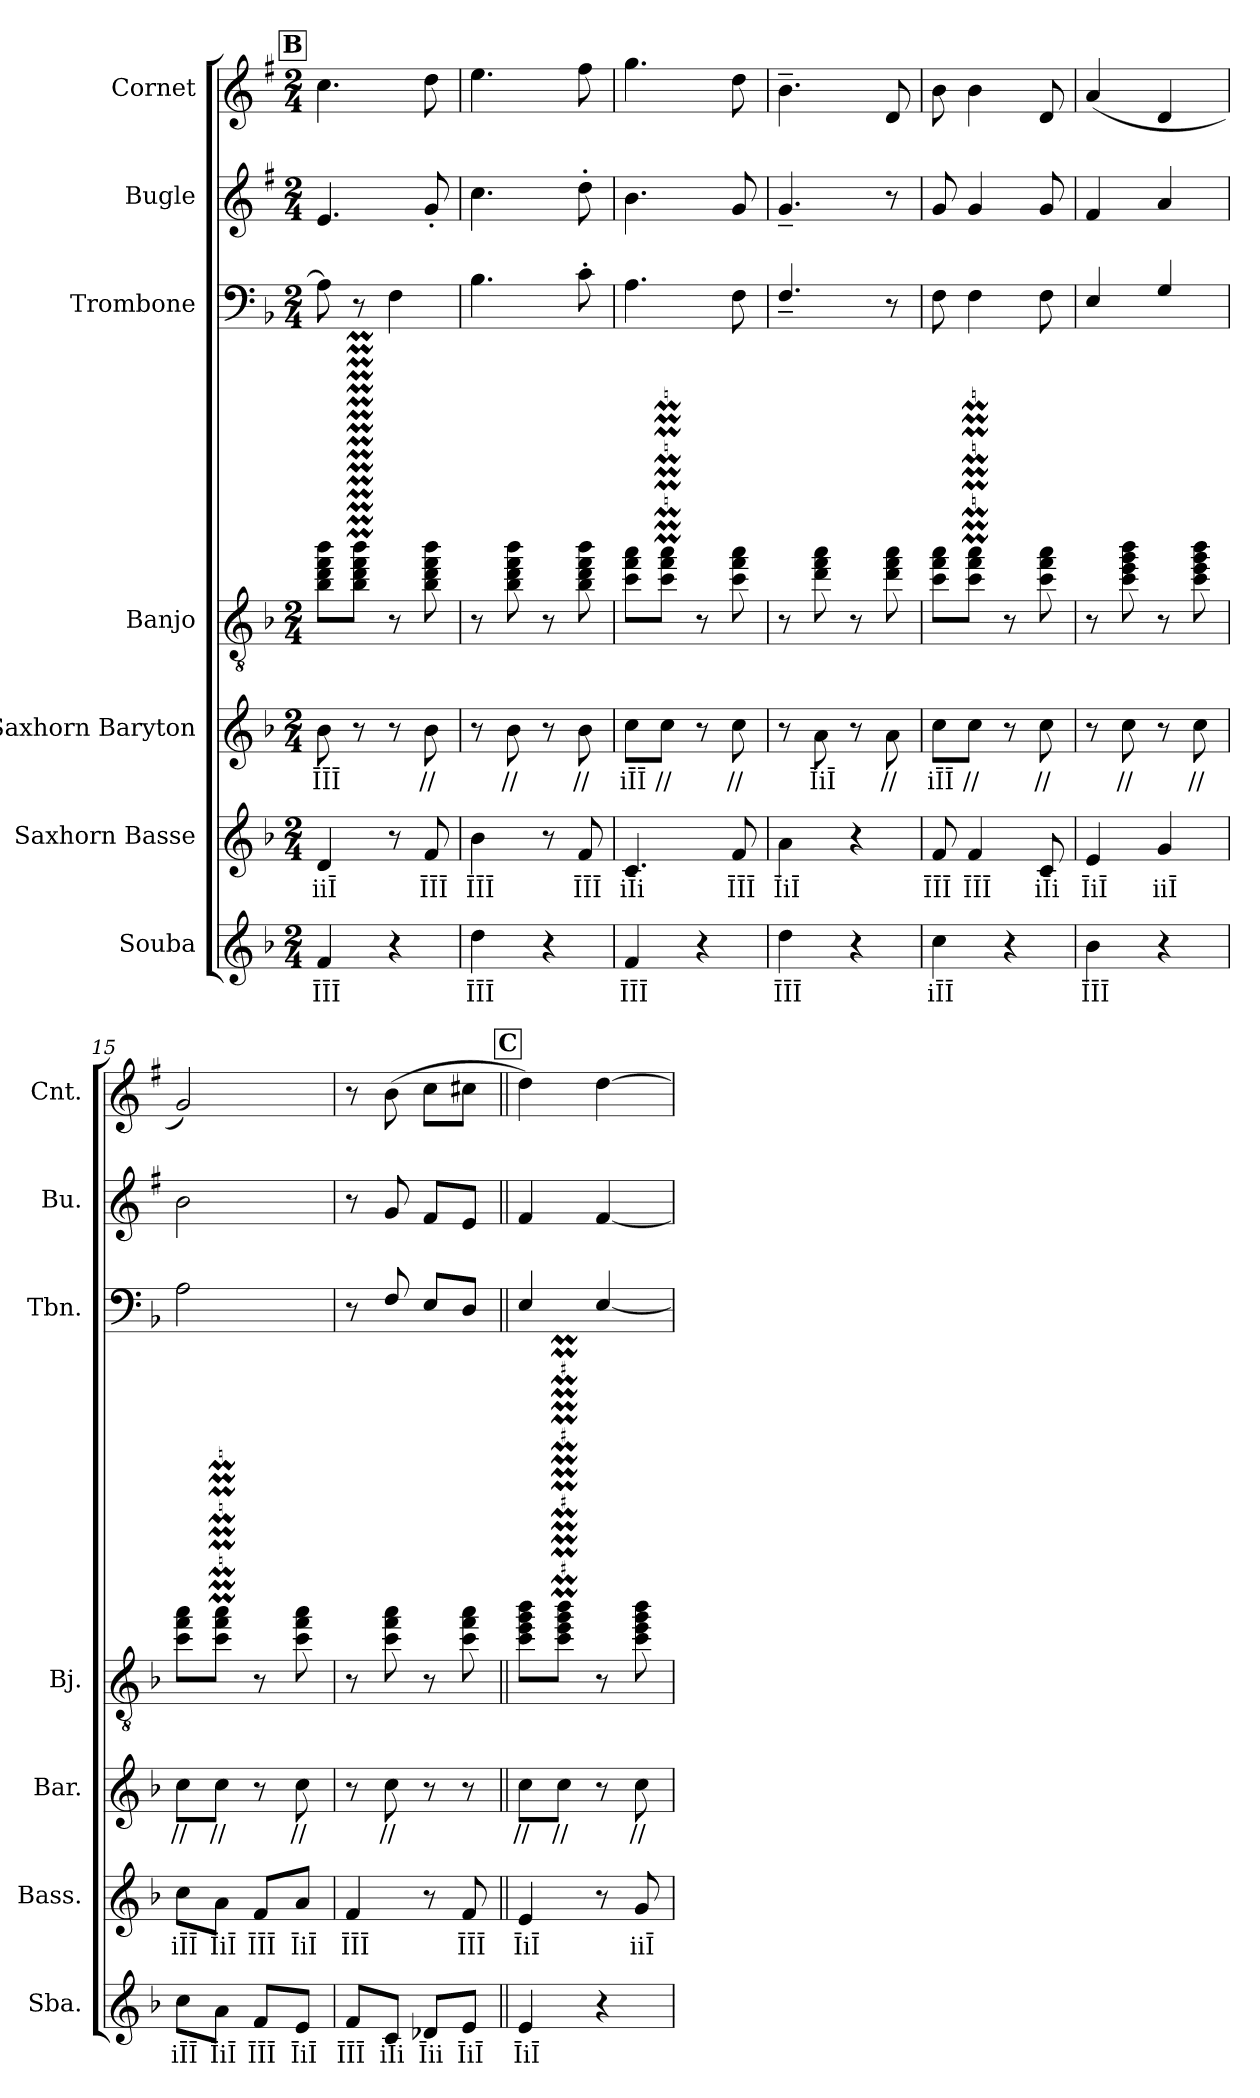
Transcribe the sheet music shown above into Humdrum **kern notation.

**kern	**text	**kern	**text	**kern	**text	**kern	**kern	**kern	**kern
*part7	*part7	*part6	*part6	*part5	*part5	*part4	*part3	*part2	*part1
*staff7	*staff7	*staff6	*staff6	*staff5	*staff5	*staff4	*staff3	*staff2	*staff1
*I"Souba	*	*I"Saxhorn Basse	*	*I"Saxhorn Baryton	*	*I"Banjo	*I"Trombone	*I"Bugle	*I"Cornet
*I'Sba.	*	*I'Bass.	*	*I'Bar.	*	*I'Bj.	*I'Tbn.	*I'Bu.	*I'Cnt.
*clefG2	*	*clefG2	*	*clefG2	*	*clefGv2	*clefF4	*clefG2	*clefG2
*ITrd15c26	*	*ITrd8c14	*	*ITrd8c14	*	*ITrd7c12	*	*ITrd1c2	*ITrd1c2
*k[b-]	*	*k[b-]	*	*k[b-]	*	*k[b-]	*k[b-]	*k[b-]	*k[b-]
*M2/4	*	*M2/4	*	*M2/4	*	*M2/4	*M2/4	*M2/4	*M2/4
!!LO:REH:place=s1:a:B:fs=14:t=B
=9	=9	=9	=9	=9	=9	=9	=9	=9	=9
!	!LO:LY:b	!	!LO:LY:b	!	!LO:LY:b	!	!	!	!
4FF/	ĪĪĪ	4D/	iiĪ	8B-\	ĪĪĪ	8B-\ 8d\ 8f\ 8b-\L	8A\]	4.d/	4.b-\
.	.	.	.	8r	.	8B-\M 8d\M 8f\M 8b-\MJ	8r	.	.
4r	.	8r	.	8r	.	8r	4F\	.	.
!	!	!	!LO:LY:b	!	!LO:LY:b	!	!	!	!
.	.	8F/	ĪĪĪ	8B-\	//	8B-\ 8d\ 8f\ 8b-\	.	8f'/	8cc\
!!LO:PB:g=z
=10	=10	=10	=10	=10	=10	=10	=10	=10	=10
!	!LO:LY:b	!	!LO:LY:b	!	!	!	!	!	!
4D\	ĪĪĪ	4B-\	ĪĪĪ	8r	.	8r	4.B-\	4.b-\	4.dd\
!	!	!	!	!	!LO:LY:b	!	!	!	!
.	.	.	.	8B-\	//	8B-\ 8d\ 8f\ 8b-\	.	.	.
4r	.	8r	.	8r	.	8r	.	.	.
!	!	!	!LO:LY:b	!	!LO:LY:b	!	!	!	!
.	.	8F/	ĪĪĪ	8B-\	//	8B-\ 8d\ 8f\ 8b-\	8c'\	8cc'\	8ee\
=11	=11	=11	=11	=11	=11	=11	=11	=11	=11
!	!LO:LY:b	!	!LO:LY:b	!	!LO:LY:b	!	!	!	!
4FF/	ĪĪĪ	4.C/	iĪi	8c\L	iĪĪ	8c\ 8f\ 8a\L	4.A\	4.a\	4.ff\
!	!	!	!	!	!LO:LY:b	!	!	!	!
.	.	.	.	8c\J	//	8c\M 8f\M 8a\MJ	.	.	.
4r	.	.	.	8r	.	8r	.	.	.
!	!	!	!LO:LY:b	!	!LO:LY:b	!	!	!	!
.	.	8F/	ĪĪĪ	8c\	//	8c\ 8f\ 8a\	8F\	8f/	8cc\
=12	=12	=12	=12	=12	=12	=12	=12	=12	=12
!	!LO:LY:b	!	!LO:LY:b	!	!	!	!	!	!
4D\	ĪĪĪ	4A\	ĪiĪ	8r	.	8r	4.F~/	4.f~/	4.a~\
!	!	!	!	!	!LO:LY:b	!	!	!	!
.	.	.	.	8A\	ĪiĪ	8d\ 8f\ 8a\	.	.	.
4r	.	4r	.	8r	.	8r	.	.	.
!	!	!	!	!	!LO:LY:b	!	!	!	!
.	.	.	.	8A\	//	8d\ 8f\ 8a\	8r	8r	8c/
=13	=13	=13	=13	=13	=13	=13	=13	=13	=13
!	!LO:LY:b	!	!LO:LY:b	!	!LO:LY:b	!	!	!	!
4C\	iĪĪ	8F/	ĪĪĪ	8c\L	iĪĪ	8c\ 8f\ 8a\L	8F\	8f/	8a\
!	!	!	!LO:LY:b	!	!LO:LY:b	!	!	!	!
.	.	4F/	ĪĪĪ	8c\J	//	8c\M 8f\M 8a\MJ	4F\	4f/	4a\
4r	.	.	.	8r	.	8r	.	.	.
!	!	!	!LO:LY:b	!	!LO:LY:b	!	!	!	!
.	.	8C/	iĪi	8c\	//	8c\ 8f\ 8a\	8F\	8f/	8c/
=14	=14	=14	=14	=14	=14	=14	=14	=14	=14
!	!LO:LY:b	!	!LO:LY:b	!	!	!	!	!	!
4BB-\	ĪĪĪ	4E/	ĪiĪ	8r	.	8r	4E/	4e/	(<4g/
!	!	!	!	!	!LO:LY:b	!	!	!	!
.	.	.	.	8c\	//	8c\ 8e\ 8g\ 8b-\	.	.	.
!	!	!	!LO:LY:b	!	!	!	!	!	!
4r	.	4G/	iiĪ	8r	.	8r	4G/	4g/	4c/
!	!	!	!	!	!LO:LY:b	!	!	!	!
.	.	.	.	8c\	//	8c\ 8e\ 8g\ 8b-\	.	.	.
=15	=15	=15	=15	=15	=15	=15	=15	=15	=15
!	!LO:LY:b	!	!LO:LY:b	!	!LO:LY:b	!	!	!	!
8C\L	iĪĪ	8c\L	iĪĪ	8c\L	//	8c\ 8f\ 8a\L	2A\	2a\	2f)
!	!LO:LY:b	!	!LO:LY:b	!	!LO:LY:b	!	!	!	!
8AA\J	ĪiĪ	8A\J	ĪiĪ	8c\J	//	8c\M 8f\M 8a\MJ	.	.	.
!	!LO:LY:b	!	!LO:LY:b	!	!	!	!	!	!
8FF/L	ĪĪĪ	8F/L	ĪĪĪ	8r	.	8r	.	.	.
!	!LO:LY:b	!	!LO:LY:b	!	!LO:LY:b	!	!	!	!
8EE/J	ĪiĪ	8A/J	ĪiĪ	8c\	//	8c\ 8f\ 8a\	.	.	.
!!LO:PB:g=z
=16	=16	=16	=16	=16	=16	=16	=16	=16	=16
!	!LO:LY:b	!	!LO:LY:b	!	!	!	!	!	!
8FF/L	ĪĪĪ	4F/	ĪĪĪ	8r	.	8r	8r	8r	8r
!	!LO:LY:b	!	!	!	!LO:LY:b	!	!	!	!
8CC/J	iĪi	.	.	8c\	//	8c\ 8f\ 8a\	8F/	8f/	(>8a\
!	!LO:LY:b	!	!	!	!	!	!	!	!
8DD-X/L	Īii	8r	.	8r	.	8r	8E/L	8e/L	8b-\L
!	!LO:LY:b	!	!LO:LY:b	!	!	!	!	!	!
8EE/J	ĪiĪ	8F/	ĪĪĪ	8r	.	8c\ 8f\ 8a\	8D/J	8d/J	8bn\J
!!LO:REH:place=s1:a:B:fs=14:t=C
=17||	=17||	=17||	=17||	=17||	=17||	=17||	=17||	=17||	=17||
!	!LO:LY:b	!	!LO:LY:b	!	!LO:LY:b	!	!	!	!
4EE/	ĪiĪ	4E/	ĪiĪ	8c\L	//	8c\ 8e\ 8g\ 8b-\L	4E/	4e/	4cc\)
!	!	!	!	!	!LO:LY:b	!	!	!	!
.	.	.	.	8c\J	//	8c\M 8e\M 8g\M 8b-\MJ	.	.	.
4r	.	8r	.	8r	.	8r	[4E/	[4e/	[4cc\
!	!	!	!LO:LY:b	!	!LO:LY:b	!	!	!	!
.	.	8G/	iiĪ	8c\	//	8c\ 8e\ 8g\ 8b-\	.	.	.
=	=	=	=	=	=	=	=	=	=
*-	*-	*-	*-	*-	*-	*-	*-	*-	*-
